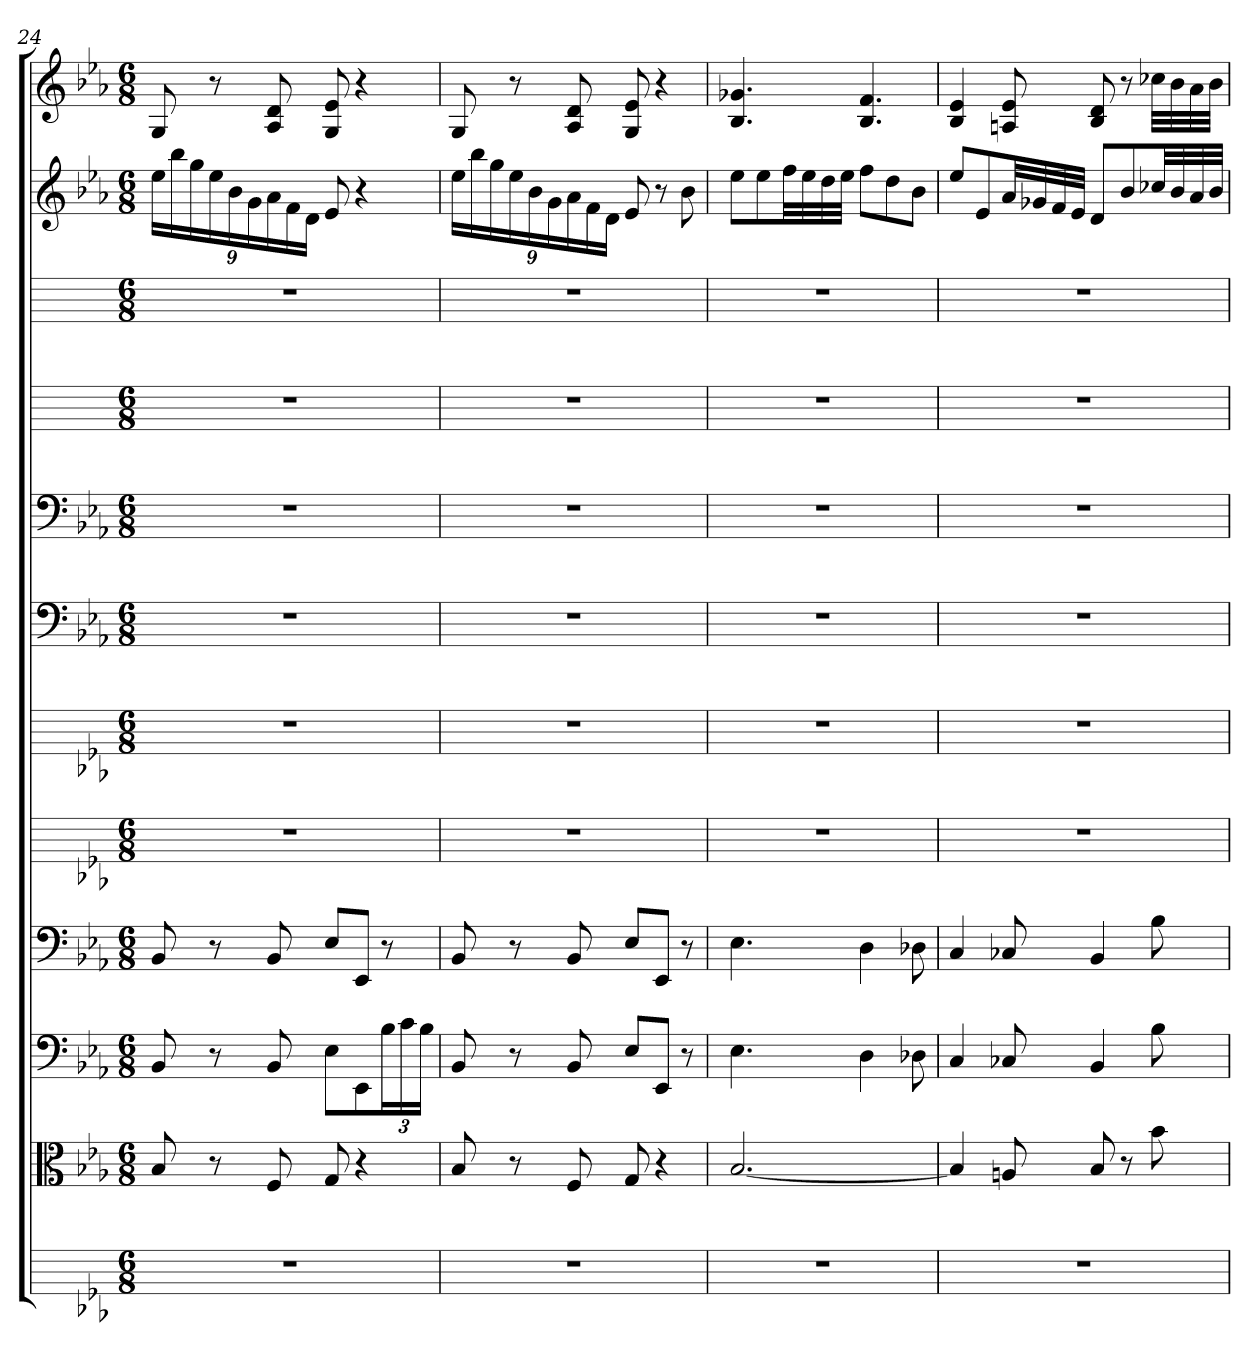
**kern	**kern	**kern	**kern	**kern	**kern	**kern	**kern	**kern	**kern	**kern	**kern
*part12	*part11	*part10	*part9	*part8	*part7	*part6	*part5	*part4	*part3	*part2	*part1
*staff12	*staff11	*staff10	*staff9	*staff8	*staff7	*staff6	*staff5	*staff4	*staff3	*staff2	*staff1
*	*clefC3	*clefF4	*clefF4	*	*	*clefF4	*clefF4	*	*	*	*
*k[b-e-a-]	*k[b-e-a-]	*k[b-e-a-]	*k[b-e-a-]	*k[b-e-a-]	*k[b-e-a-]	*k[b-e-a-]	*k[b-e-a-]	*k[]	*k[]	*k[b-e-a-]	*k[b-e-a-]
*E-:	*E-:	*E-:	*E-:	*E-:	*E-:	*E-:	*E-:	*	*	*E-:	*E-:
*M6/8	*M6/8	*M6/8	*M6/8	*M6/8	*M6/8	*M6/8	*M6/8	*M6/8	*M6/8	*M6/8	*M6/8
=24	=24	=24	=24	=24	=24	=24	=24	=24	=24	=24	=24
2.r	8B-	8BB-	8BB-	2.r	2.r	2.r	2.r	2.r	2.r	24ee-LL	8G
.	.	.	.	.	.	.	.	.	.	24bb-	.
.	.	.	.	.	.	.	.	.	.	24gg	.
.	8r	8r	8r	.	.	.	.	.	.	24ee-	8r
.	.	.	.	.	.	.	.	.	.	24b-	.
.	.	.	.	.	.	.	.	.	.	24g	.
.	8F	8BB-	8BB-	.	.	.	.	.	.	24a-	8A- 8d
.	.	.	.	.	.	.	.	.	.	24f	.
.	.	.	.	.	.	.	.	.	.	24dJJ	.
.	8G	8E-\L	8E-/L	.	.	.	.	.	.	8e-	8G 8e-
.	4r	8EE-\	8EE-/J	.	.	.	.	.	.	4r	4r
.	.	24B-\L	8r	.	.	.	.	.	.	.	.
.	.	24c\	.	.	.	.	.	.	.	.	.
.	.	24B-\JJ	.	.	.	.	.	.	.	.	.
=25	=25	=25	=25	=25	=25	=25	=25	=25	=25	=25	=25
2.r	8B-	8BB-	8BB-	2.r	2.r	2.r	2.r	2.r	2.r	24ee-LL	8G
.	.	.	.	.	.	.	.	.	.	24bb-	.
.	.	.	.	.	.	.	.	.	.	24gg	.
.	8r	8r	8r	.	.	.	.	.	.	24ee-	8r
.	.	.	.	.	.	.	.	.	.	24b-	.
.	.	.	.	.	.	.	.	.	.	24g	.
.	8F	8BB-	8BB-	.	.	.	.	.	.	24a-	8A- 8d
.	.	.	.	.	.	.	.	.	.	24f	.
.	.	.	.	.	.	.	.	.	.	24dJJ	.
.	8G	8E-/L	8E-/L	.	.	.	.	.	.	8e-	8G 8e-
.	4r	8EE-/J	8EE-/J	.	.	.	.	.	.	8r	4r
.	.	8r	8r	.	.	.	.	.	.	8b-	.
=26	=26	=26	=26	=26	=26	=26	=26	=26	=26	=26	=26
2.r	[2.B-	4.E-	4.E-	2.r	2.r	2.r	2.r	2.r	2.r	8ee-L	4.B- 4.g-X
.	.	.	.	.	.	.	.	.	.	8ee-	.
.	.	.	.	.	.	.	.	.	.	32ffLL	.
.	.	.	.	.	.	.	.	.	.	32ee-	.
.	.	.	.	.	.	.	.	.	.	32dd	.
.	.	.	.	.	.	.	.	.	.	32ee-JJJ	.
.	.	4D	4D	.	.	.	.	.	.	8ffL	4.B- 4.f
.	.	.	.	.	.	.	.	.	.	8dd	.
.	.	8D-X	8D-X	.	.	.	.	.	.	8b-J	.
=27	=27	=27	=27	=27	=27	=27	=27	=27	=27	=27	=27
2.r	4B-]	4C	4C	2.r	2.r	2.r	2.r	2.r	2.r	8ee-L	4B- 4e-
.	.	.	.	.	.	.	.	.	.	8e-	.
.	8An	8C-X	8C-X	.	.	.	.	.	.	32a-LL	8An 8e-
.	.	.	.	.	.	.	.	.	.	32g-X	.
.	.	.	.	.	.	.	.	.	.	32f	.
.	.	.	.	.	.	.	.	.	.	32e-JJJ	.
.	8B-	4BB-	4BB-	.	.	.	.	.	.	8dL	8B- 8d
.	8r	.	.	.	.	.	.	.	.	8b-	8r
.	8b-	8B-	8B-	.	.	.	.	.	.	32cc-XLL	32cc-XLLL
.	.	.	.	.	.	.	.	.	.	32b-	32b-
.	.	.	.	.	.	.	.	.	.	32a-	32a-
.	.	.	.	.	.	.	.	.	.	32b-JJJ	32b-JJJ
=	=	=	=	=	=	=	=	=	=	=	=
*-	*-	*-	*-	*-	*-	*-	*-	*-	*-	*-	*-
